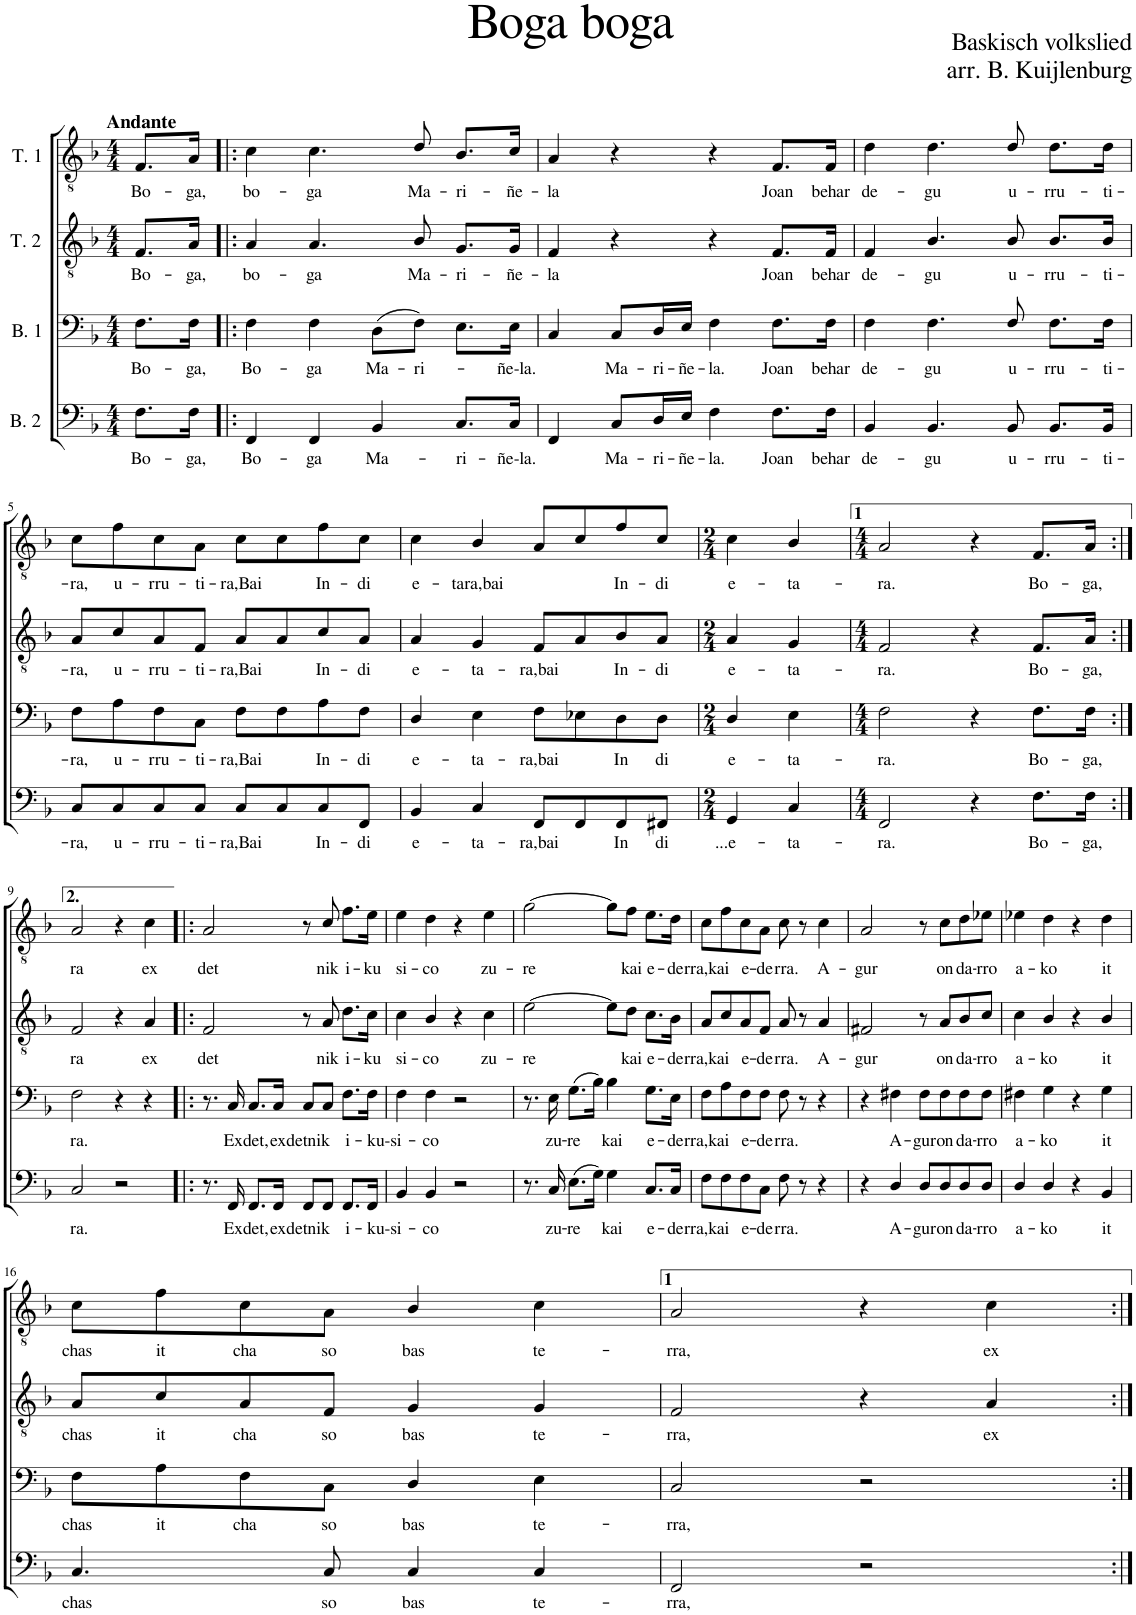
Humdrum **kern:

**kern	**text	**kern	**text	**kern	**text	**kern	**text
*part4	*part4	*part3	*part3	*part2	*part2	*part1	*part1
*staff4	*staff4	*staff3	*staff3	*staff2	*staff2	*staff1	*staff1
*I"B. 2	*	*I"B. 1	*	*I"T. 2	*	*I"T. 1	*
*clefF4	*	*clefF4	*	*clefGv2	*	*clefGv2	*
*k[b-]	*	*k[b-]	*	*k[b-]	*	*k[b-]	*
*M4/4	*	*M4/4	*	*M4/4	*	*M4/4	*
=1	=1	=1	=1	=1	=1	=1	=1
!	!	!	!	!	!	!LO:TX:a:B:t=Andante	!
!	!LO:LY:b	!	!LO:LY:b	!	!LO:LY:b	!	!LO:LY:b
8.F\L	Bo-	8.F\L	Bo-	8.F/L	Bo-	8.F/L	Bo-
!	!LO:LY:b	!	!LO:LY:b	!	!LO:LY:b	!	!LO:LY:b
16F\Jk	ga,	16F\Jk	ga,	16A/Jk	ga,	16A/Jk	ga,
=2!|:	=2!|:	=2!|:	=2!|:	=2!|:	=2!|:	=2!|:	=2!|:
!	!LO:LY:b	!	!LO:LY:b	!	!LO:LY:b	!	!LO:LY:b
4FF/	Bo-	4F\	Bo-	4A/	bo-	4c\	bo-
!	!LO:LY:b	!	!LO:LY:b	!	!LO:LY:b	!	!LO:LY:b
4FF/	ga	4F\	ga	4.A/	ga	4.c\	ga
!	!LO:LY:b	!	!LO:LY:b	!	!	!	!
4BB-/	Ma-	(8D\L	Ma-	.	.	.	.
!	!	!	!LO:LY:b	!	!LO:LY:b	!	!LO:LY:b
.	.	8F\J)	ri-	8B-/	Ma-	8d/	Ma-
!	!LO:LY:b	!	!	!	!LO:LY:b	!	!LO:LY:b
8.C/L	ri-	8.E\L	.	8.G/L	ri-	8.B-/L	ri-
!	!LO:LY:b	!	!LO:LY:b	!	!LO:LY:b	!	!LO:LY:b
16C/Jk	ñe-la.	16E\Jk	ñe-la.	16G/Jk	ñe-	16c/Jk	ñe-
=3	=3	=3	=3	=3	=3	=3	=3
!	!	!	!	!	!LO:LY:b	!	!LO:LY:b
4FF/	.	4C/	.	4F/	la	4A/	la
!	!LO:LY:b	!	!LO:LY:b	!	!	!	!
8C/L	Ma-	8C/L	Ma-	4r	.	4r	.
!	!LO:LY:b	!	!LO:LY:b	!	!	!	!
16D/L	ri-	16D/L	ri-	.	.	.	.
!	!LO:LY:b	!	!LO:LY:b	!	!	!	!
16E/JJ	ñe-	16E/JJ	ñe-	.	.	.	.
!	!LO:LY:b	!	!LO:LY:b	!	!	!	!
4F\	la.	4F\	la.	4r	.	4r	.
!	!LO:LY:b	!	!LO:LY:b	!	!LO:LY:b	!	!LO:LY:b
8.F\L	Joan	8.F\L	Joan	8.F/L	Joan	8.F/L	Joan
!	!LO:LY:b	!	!LO:LY:b	!	!LO:LY:b	!	!LO:LY:b
16F\Jk	behar	16F\Jk	behar	16F/Jk	behar	16F/Jk	behar
=4	=4	=4	=4	=4	=4	=4	=4
!	!LO:LY:b	!	!LO:LY:b	!	!LO:LY:b	!	!LO:LY:b
4BB-/	de-	4F\	de-	4F/	de-	4d\	de-
!	!LO:LY:b	!	!LO:LY:b	!	!LO:LY:b	!	!LO:LY:b
4.BB-/	gu	4.F\	gu	4.B-/	gu	4.d\	gu
!	!LO:LY:b	!	!LO:LY:b	!	!LO:LY:b	!	!LO:LY:b
8BB-/	u-	8F/	u-	8B-/	u-	8d/	u-
!	!LO:LY:b	!	!LO:LY:b	!	!LO:LY:b	!	!LO:LY:b
8.BB-/L	-rru-	8.F\L	-rru-	8.B-/L	-rru-	8.d\L	-rru-
!	!LO:LY:b	!	!LO:LY:b	!	!LO:LY:b	!	!LO:LY:b
16BB-/Jk	ti-	16F\Jk	ti-	16B-/Jk	ti-	16d\Jk	ti-
!!LO:LB:g=z
=5	=5	=5	=5	=5	=5	=5	=5
!	!LO:LY:b	!	!LO:LY:b	!	!LO:LY:b	!	!LO:LY:b
8C/L	-ra,	8F\L	-ra,	8A/L	-ra,	8c\L	-ra,
!	!LO:LY:b	!	!LO:LY:b	!	!LO:LY:b	!	!LO:LY:b
8C/	u-	8A\	u-	8c/	u-	8f\	u-
!	!LO:LY:b	!	!LO:LY:b	!	!LO:LY:b	!	!LO:LY:b
8C/	-rru-	8F\	-rru-	8A/	rru-	8c\	rru-
!	!LO:LY:b	!	!LO:LY:b	!	!LO:LY:b	!	!LO:LY:b
8C/J	ti-	8C\J	ti-	8F/J	ti-	8A\J	ti-
!	!LO:LY:b	!	!LO:LY:b	!	!LO:LY:b	!	!LO:LY:b
8C/L	ra,Bai	8F\L	ra,Bai	8A/L	ra,Bai	8c\L	ra,Bai
8C/	.	8F\	.	8A/	.	8c\	.
!	!LO:LY:b	!	!LO:LY:b	!	!LO:LY:b	!	!LO:LY:b
8C/	In-	8A\	In-	8c/	In-	8f\	In-
!	!LO:LY:b	!	!LO:LY:b	!	!LO:LY:b	!	!LO:LY:b
8FF/J	di	8F\J	di	8A/J	di	8c\J	di
=6	=6	=6	=6	=6	=6	=6	=6
!	!LO:LY:b	!	!LO:LY:b	!	!LO:LY:b	!	!LO:LY:b
4BB-/	-e-	4D/	-e-	4A/	-e-	4c\	-e-
!	!LO:LY:b	!	!LO:LY:b	!	!LO:LY:b	!	!LO:LY:b
4C/	ta-	4E\	ta-	4G/	ta-	4B-/	tara,bai
!	!LO:LY:b	!	!LO:LY:b	!	!LO:LY:b	!	!
8FF/L	ra,bai	8F\L	ra,bai	8F/L	ra,bai	8A/L	.
8FF/	.	8E-X\	.	8A/	.	8c/	.
!	!LO:LY:b	!	!LO:LY:b	!	!LO:LY:b	!	!LO:LY:b
8FF/	In	8D\	In	8B-/	In-	8f/	In-
!	!LO:LY:b	!	!LO:LY:b	!	!LO:LY:b	!	!LO:LY:b
8FF#X/J	di	8D\J	di	8A/J	-di	8c/J	-di
=7	=7	=7	=7	=7	=7	=7	=7
*M2/4	*	*M2/4	*	*M2/4	*	*M2/4	*
!	!LO:LY:b	!	!LO:LY:b	!	!LO:LY:b	!	!LO:LY:b
4GG/	-...e-	4D/	-e-	4A/	-e-	4c\	-e-
!	!LO:LY:b	!	!LO:LY:b	!	!LO:LY:b	!	!LO:LY:b
4C/	ta-	4E\	ta-	4G/	ta-	4B-/	ta-
=8	=8	=8	=8	=8	=8	=8	=8
*M4/4	*	*M4/4	*	*M4/4	*	*M4/4	*
!	!LO:LY:b	!	!LO:LY:b	!	!LO:LY:b	!	!LO:LY:b
2FF/	ra.	2F\	ra.	2F/	ra.	2A/	ra.
4r	.	4r	.	4r	.	4r	.
!	!LO:LY:b	!	!LO:LY:b	!	!LO:LY:b	!	!LO:LY:b
8.F\L	Bo-	8.F\L	Bo-	8.F/L	Bo-	8.F/L	Bo-
!	!LO:LY:b	!	!LO:LY:b	!	!LO:LY:b	!	!LO:LY:b
16F\Jk	ga,	16F\Jk	ga,	16A/Jk	ga,	16A/Jk	ga,
!!LO:LB:g=z
=9:|!	=9:|!	=9:|!	=9:|!	=9:|!	=9:|!	=9:|!	=9:|!
!	!LO:LY:b	!	!LO:LY:b	!	!LO:LY:b	!	!LO:LY:b
2C/	ra.	2F\	ra.	2F/	ra	2A/	ra
2r	.	4r	.	4r	.	4r	.
!	!	!	!	!	!LO:LY:b	!	!LO:LY:b
.	.	4r	.	4A/	ex	4c\	ex
=10!|:	=10!|:	=10!|:	=10!|:	=10!|:	=10!|:	=10!|:	=10!|:
!	!	!	!	!	!LO:LY:b	!	!LO:LY:b
8.r	.	8.r	.	2F/	det	2A/	det
!	!LO:LY:b	!	!LO:LY:b	!	!	!	!
16FF/	Ex	16C/	Ex	.	.	.	.
!	!LO:LY:b	!	!LO:LY:b	!	!	!	!
8.FF/L	det,	8.C/L	det,	.	.	.	.
!	!LO:LY:b	!	!LO:LY:b	!	!	!	!
16FF/Jk	ex	16C/Jk	ex	.	.	.	.
!	!LO:LY:b	!	!LO:LY:b	!	!	!	!
8FF/L	detnik	8C/L	detnik	8r	.	8r	.
!	!	!	!	!	!LO:LY:b	!	!LO:LY:b
8FF/J	.	8C/J	.	8A/	nik	8c/	nik
!	!LO:LY:b	!	!LO:LY:b	!	!LO:LY:b	!	!LO:LY:b
8.FF/L	i-	8.F\L	i-	8.d\L	i-	8.f\L	i-
!	!LO:LY:b	!	!LO:LY:b	!	!LO:LY:b	!	!LO:LY:b
16FF/Jk	ku-si-	16F\Jk	ku-si-	16c\Jk	ku	16e\Jk	ku
=11	=11	=11	=11	=11	=11	=11	=11
!	!	!	!	!	!LO:LY:b	!	!LO:LY:b
4BB-/	.	4F\	.	4c\	-si-	4e\	-si-
!	!LO:LY:b	!	!LO:LY:b	!	!LO:LY:b	!	!LO:LY:b
4BB-/	co	4F\	co	4B-/	co	4d\	co
2r	.	2r	.	4r	.	4r	.
!	!	!	!	!	!LO:LY:b	!	!LO:LY:b
.	.	.	.	4c\	zu-	4e\	zu-
=12	=12	=12	=12	=12	=12	=12	=12
!	!	!	!	!	!LO:LY:b	!	!LO:LY:b
8.r	.	8.r	.	[2e\	re	[2g\	re
!	!LO:LY:b	!	!LO:LY:b	!	!	!	!
16C/	zu-	16E\	zu-	.	.	.	.
!	!LO:LY:b	!	!LO:LY:b	!	!	!	!
(8.E\L	re	(8.G\L	re	.	.	.	.
16G\Jk)	.	16B-\Jk)	.	.	.	.	.
!	!LO:LY:b	!	!LO:LY:b	!	!	!	!
4G\	kai	4B-\	kai	8e\L]	.	8g\L]	.
!	!	!	!	!	!LO:LY:b	!	!LO:LY:b
.	.	.	.	8d\J	kai	8f\J	kai
!	!LO:LY:b	!	!LO:LY:b	!	!LO:LY:b	!	!LO:LY:b
8.C/L	e-	8.G\L	e-	8.c\L	e-	8.e\L	e-
!	!LO:LY:b	!	!LO:LY:b	!	!LO:LY:b	!	!LO:LY:b
16C/Jk	de-	16E\Jk	de-	16B-\Jk	de-	16d\Jk	de-
=13	=13	=13	=13	=13	=13	=13	=13
!	!LO:LY:b	!	!LO:LY:b	!	!LO:LY:b	!	!LO:LY:b
8F\L	rra,kai	8F\L	rra,kai	8A/L	rra,kai	8c\L	rra,kai
8F\	.	8A\	.	8c/	.	8f\	.
!	!LO:LY:b	!	!LO:LY:b	!	!LO:LY:b	!	!LO:LY:b
8F\	e-	8F\	e-	8A/	e-	8c\	e-
!	!LO:LY:b	!	!LO:LY:b	!	!LO:LY:b	!	!LO:LY:b
8C\J	de-	8F\J	de-	8F/J	de-	8A\J	de-
!	!LO:LY:b	!	!LO:LY:b	!	!LO:LY:b	!	!LO:LY:b
8F\	rra.	8F\	rra.	8A/	rra.	8c\	rra.
8r	.	8r	.	8r	.	8r	.
!	!	!	!	!	!LO:LY:b	!	!LO:LY:b
4r	.	4r	.	4A/	A-	4c\	A-
=14	=14	=14	=14	=14	=14	=14	=14
!	!	!	!	!	!LO:LY:b	!	!LO:LY:b
4r	.	4r	.	2F#X/	gur	2A/	gur
!	!LO:LY:b	!	!LO:LY:b	!	!	!	!
4D/	A-	4F#X\	A-	.	.	.	.
!	!LO:LY:b	!	!LO:LY:b	!	!	!	!
8D/L	gur	8F#\L	gur	8r	.	8r	.
!	!LO:LY:b	!	!LO:LY:b	!	!LO:LY:b	!	!LO:LY:b
8D/	on-	8F#\	on-	8A/L	on-	8c\L	on
!	!LO:LY:b	!	!LO:LY:b	!	!LO:LY:b	!	!LO:LY:b
8D/	da-	8F#\	da-	8B-/	da-	8d\	da-
!	!LO:LY:b	!	!LO:LY:b	!	!LO:LY:b	!	!LO:LY:b
8D/J	rro	8F#\J	rro	8c/J	rro	8e-X\J	rro
=15	=15	=15	=15	=15	=15	=15	=15
!	!LO:LY:b	!	!LO:LY:b	!	!LO:LY:b	!	!LO:LY:b
4D/	-a-	4F#X\	-a-	4c\	-a-	4e-X\	-a-
!	!LO:LY:b	!	!LO:LY:b	!	!LO:LY:b	!	!LO:LY:b
4D/	ko	4G\	ko	4B-/	ko	4d\	ko
4r	.	4r	.	4r	.	4r	.
!	!LO:LY:b	!	!LO:LY:b	!	!LO:LY:b	!	!LO:LY:b
4BB-/	it	4G\	it	4B-/	it	4d\	it
!!LO:LB:g=z
=16	=16	=16	=16	=16	=16	=16	=16
!	!LO:LY:b	!	!LO:LY:b	!	!LO:LY:b	!	!LO:LY:b
4.C/	chas	8F\L	chas	8A/L	chas	8c\L	chas
!	!	!	!LO:LY:b	!	!LO:LY:b	!	!LO:LY:b
.	.	8A\	it	8c/	it	8f\	it
!	!	!	!LO:LY:b	!	!LO:LY:b	!	!LO:LY:b
.	.	8F\	cha	8A/	cha	8c\	cha
!	!LO:LY:b	!	!LO:LY:b	!	!LO:LY:b	!	!LO:LY:b
8C/	so	8C\J	so	8F/J	so	8A\J	so
!	!LO:LY:b	!	!LO:LY:b	!	!LO:LY:b	!	!LO:LY:b
4C/	bas	4D/	bas	4G/	bas	4B-/	bas
!	!LO:LY:b	!	!LO:LY:b	!	!LO:LY:b	!	!LO:LY:b
4C/	te-	4E\	te-	4G/	te-	4c\	te-
=17	=17	=17	=17	=17	=17	=17	=17
!	!LO:LY:b	!	!LO:LY:b	!	!LO:LY:b	!	!LO:LY:b
2FF/	rra,	2C/	rra,	2F/	rra,	2A/	rra,
2r	.	2r	.	4r	.	4r	.
!	!	!	!	!	!LO:LY:b	!	!LO:LY:b
.	.	.	.	4A/	ex	4c\	ex
=:|!	=:|!	=:|!	=:|!	=:|!	=:|!	=:|!	=:|!
*-	*-	*-	*-	*-	*-	*-	*-
